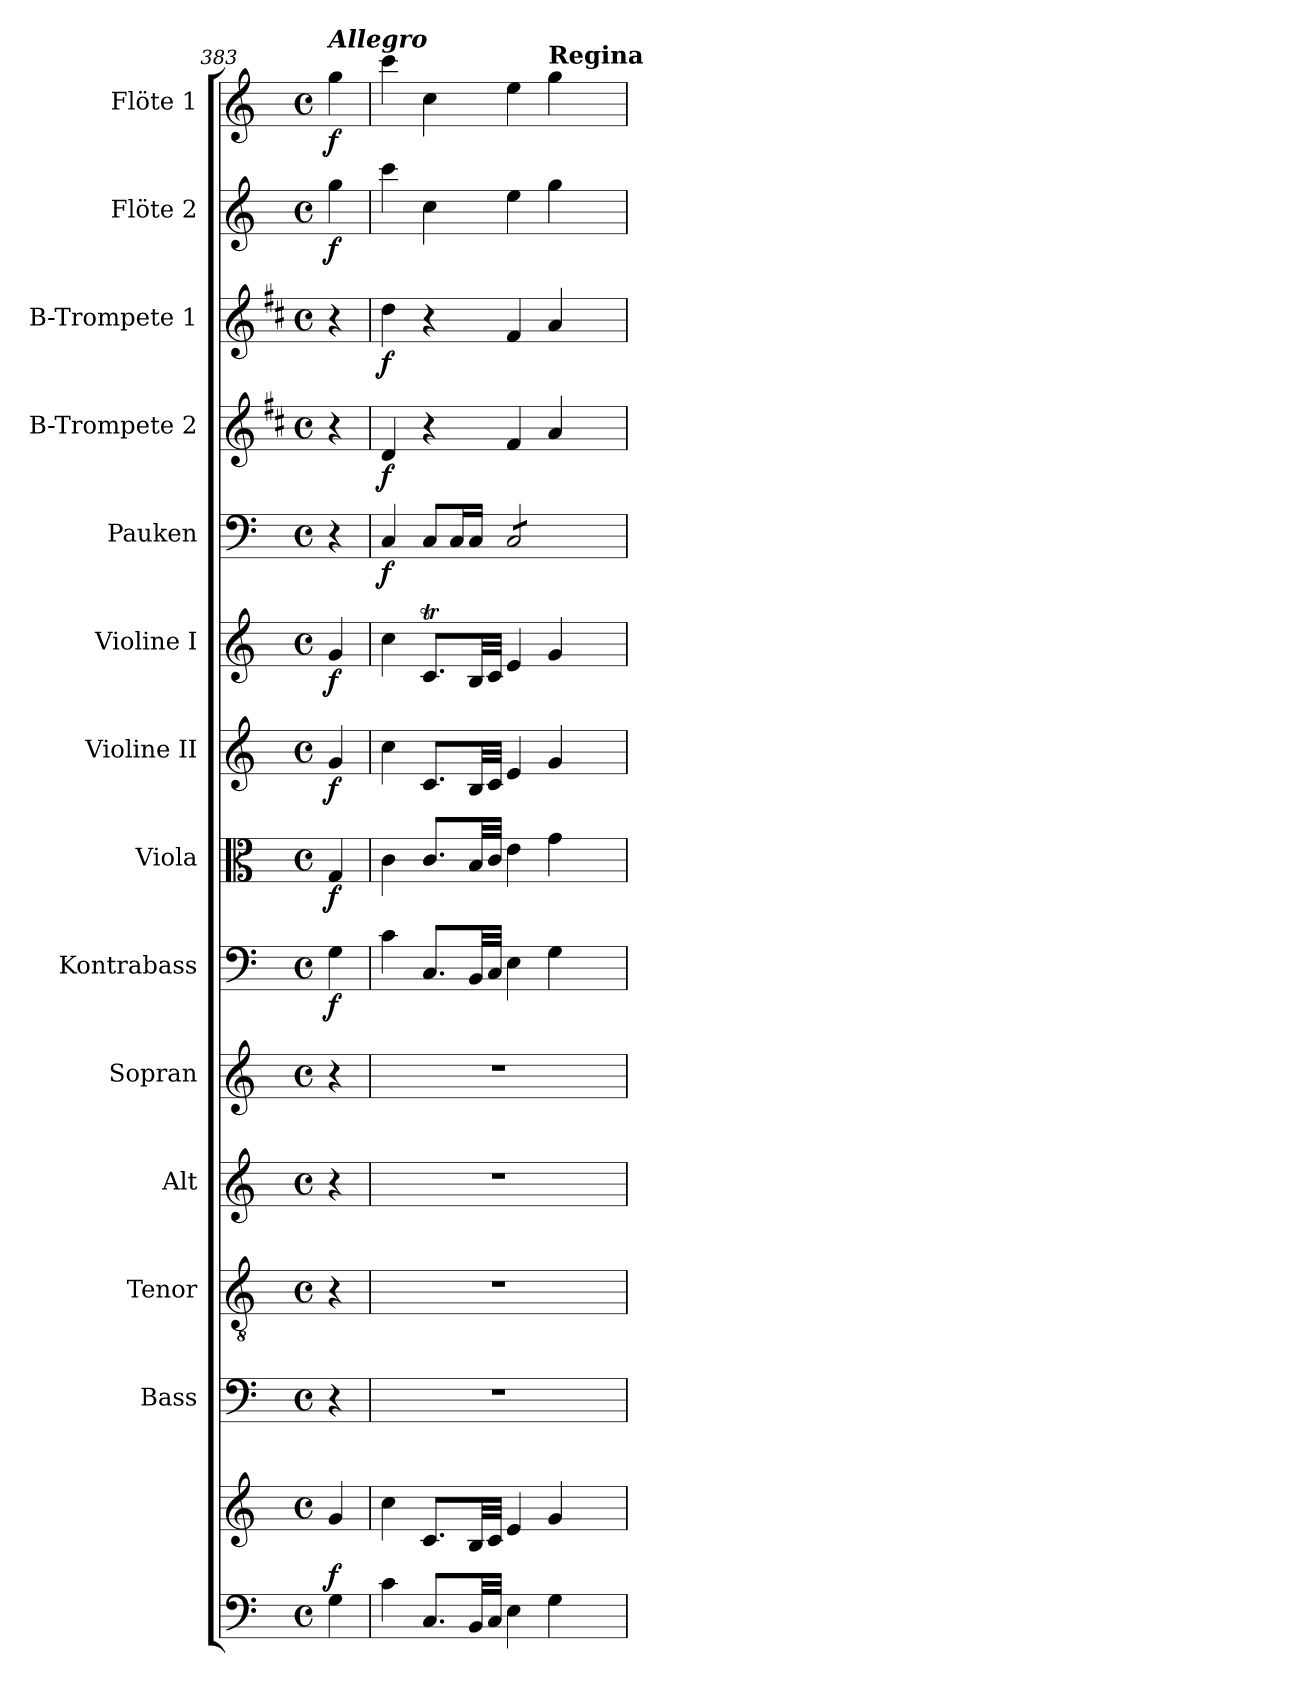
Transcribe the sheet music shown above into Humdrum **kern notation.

**kern	**kern	**dynam	**kern	**kern	**kern	**kern	**kern	**dynam	**kern	**dynam	**kern	**dynam	**kern	**dynam	**kern	**dynam	**kern	**dynam	**kern	**dynam	**kern	**dynam	**kern	**dynam
*part14	*part14	*part14	*part13	*part12	*part11	*part10	*part9	*part9	*part8	*part8	*part7	*part7	*part6	*part6	*part5	*part5	*part4	*part4	*part3	*part3	*part2	*part2	*part1	*part1
*staff15	*staff14	*staff14/15	*staff13	*staff12	*staff11	*staff10	*staff9	*staff9	*staff8	*staff8	*staff7	*staff7	*staff6	*staff6	*staff5	*staff5	*staff4	*staff4	*staff3	*staff3	*staff2	*staff2	*staff1	*staff1
*	*	*	*I"Bass	*I"Tenor	*I"Alt	*I"Sopran	*I"Kontrabass	*	*I"Viola	*	*I"Violine II	*	*I"Violine I	*	*I"Pauken	*	*I"B-Trompete 2	*	*I"B-Trompete 1	*	*I"Flöte 2	*	*I"Flöte 1	*
*	*	*	*I'B.	*I'T.	*I'A.	*I'S.	*I'Kb.	*	*I'Vla.	*	*I'Vl. II	*	*I'Vl. I	*	*I'Pk.	*	*I'B Trp. 2	*	*I'B Trp. 1	*	*I'Fl. 2	*	*I'Fl. 1	*
!!LO:PB:g=z
*clefF4	*clefG2	*	*clefF4	*clefGv2	*clefG2	*clefG2	*clefF4	*	*clefC3	*	*clefG2	*	*clefG2	*	*clefF4	*	*clefG2	*	*clefG2	*	*clefG2	*	*clefG2	*
*	*	*	*	*	*	*	*ITrd7c12	*	*	*	*	*	*	*	*	*	*ITrd1c2	*	*ITrd1c2	*	*	*	*	*
*k[]	*k[]	*	*k[]	*k[]	*k[]	*k[]	*k[]	*	*k[]	*	*k[]	*	*k[]	*	*k[]	*	*k[]	*	*k[]	*	*k[]	*	*k[]	*
*C:	*C:	*	*C:	*C:	*C:	*C:	*C:	*	*C:	*	*C:	*	*C:	*	*C:	*	*C:	*	*C:	*	*C:	*	*C:	*
*M4/4	*M4/4	*	*M4/4	*M4/4	*M4/4	*M4/4	*M4/4	*	*M4/4	*	*M4/4	*	*M4/4	*	*M4/4	*	*M4/4	*	*M4/4	*	*M4/4	*	*M4/4	*
*met(c)	*met(c)	*	*met(c)	*met(c)	*met(c)	*met(c)	*met(c)	*	*met(c)	*	*met(c)	*	*met(c)	*	*met(c)	*	*met(c)	*	*met(c)	*	*met(c)	*	*met(c)	*
=383	=383	=383	=383	=383	=383	=383	=383	=383	=383	=383	=383	=383	=383	=383	=383	=383	=383	=383	=383	=383	=383	=383	=383	=383
!	!	!	!	!	!	!	!	!	!	!	!	!	!	!	!	!	!	!	!	!	!	!	!LO:TX:a:Bi:t=Allegro	!
!	!	!LO:DY:a=2	!	!	!	!	!	!LO:DY:b	!	!LO:DY:b	!	!LO:DY:b	!	!LO:DY:b	!	!	!	!	!	!	!	!LO:DY:b	!	!LO:DY:b
4G\	4g/	f	4r	4r	4r	4r	4GG\	f	4G/	f	4g/	f	4g/	f	4r	.	4r	.	4r	.	4gg\	f	4gg\	f
=384	=384	=384	=384	=384	=384	=384	=384	=384	=384	=384	=384	=384	=384	=384	=384	=384	=384	=384	=384	=384	=384	=384	=384	=384
!	!	!	!	!	!	!	!	!	!	!	!	!	!	!	!	!LO:DY:b	!	!LO:DY:b	!	!LO:DY:b	!	!	!	!
4c\	4cc\	.	1r	1r	1r	1r	4C\	.	4c\	.	4cc\	.	4cc\	.	4C/	f	4c/	f	4cc\	f	4ccc\	.	4ccc\	.
8.C/L	8.c/L	.	.	.	.	.	8.CC/L	.	8.c/L	.	8.c/L	.	8.cT/L	.	8C/L	.	4r	.	4r	.	4cc\	.	4cc\	.
.	.	.	.	.	.	.	.	.	.	.	.	.	.	.	16C/L	.	.	.	.	.	.	.	.	.
32BB/LL	32B/LL	.	.	.	.	.	32BBB/LL	.	32B/LL	.	32B/LL	.	32B/LL	.	16C/JJ	.	.	.	.	.	.	.	.	.
32C/JJJ	32c/JJJ	.	.	.	.	.	32CC/JJJ	.	32c/JJJ	.	32c/JJJ	.	32c/JJJ	.	.	.	.	.	.	.	.	.	.	.
*	*	*	*	*	*	*	*	*	*	*	*	*	*	*	*tremolo	*	*	*	*	*	*	*	*	*
4E\	4e/	.	.	.	.	.	4EE\	.	4e\	.	4e/	.	4e/	.	8C/L	.	4e/	.	4e/	.	4ee\	.	4ee\	.
.	.	.	.	.	.	.	.	.	.	.	.	.	.	.	8C/	.	.	.	.	.	.	.	.	.
!	!	!	!	!	!	!	!	!	!	!	!	!	!	!	!	!	!	!	!	!	!	!	!LO:TX:a:B:t=Regina	!
4G\	4g/	.	.	.	.	.	4GG\	.	4g\	.	4g/	.	4g/	.	8C/	.	4g/	.	4g/	.	4gg\	.	4gg\	.
.	.	.	.	.	.	.	.	.	.	.	.	.	.	.	8C/J	.	.	.	.	.	.	.	.	.
*	*	*	*	*	*	*	*	*	*	*	*	*	*	*	*Xtremolo	*	*	*	*	*	*	*	*	*
=	=	=	=	=	=	=	=	=	=	=	=	=	=	=	=	=	=	=	=	=	=	=	=	=
*-	*-	*-	*-	*-	*-	*-	*-	*-	*-	*-	*-	*-	*-	*-	*-	*-	*-	*-	*-	*-	*-	*-	*-	*-
